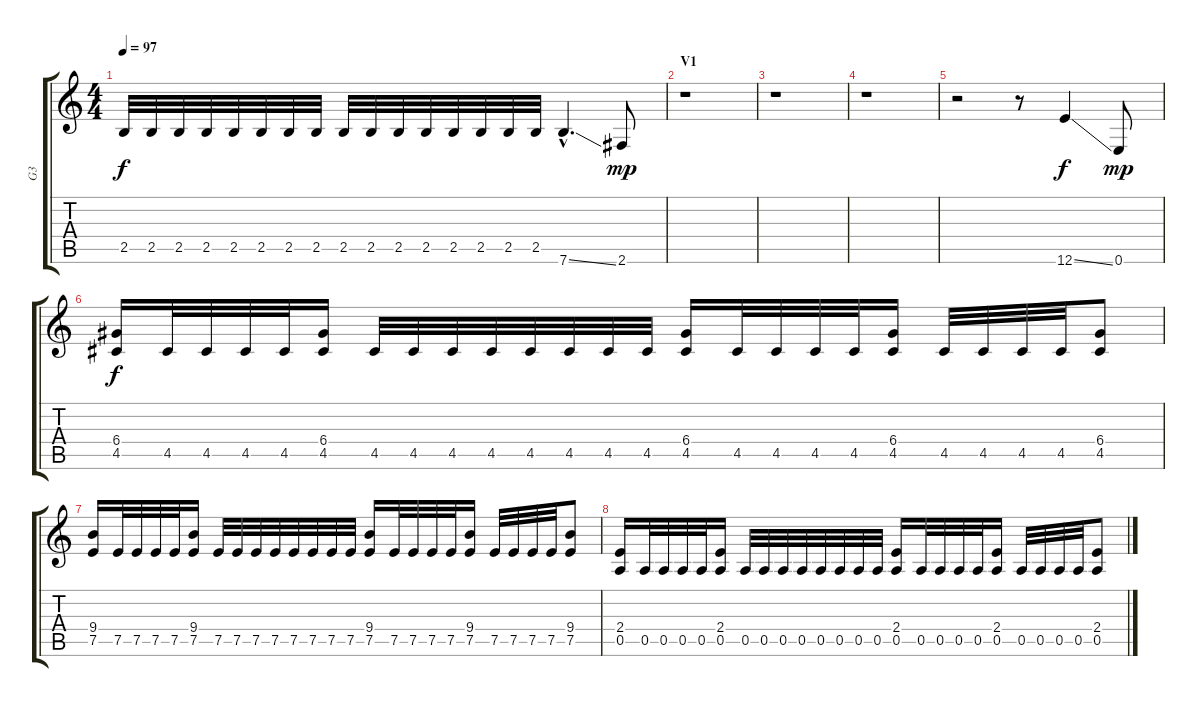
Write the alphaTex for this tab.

\track ("G3" "G3") {instrument overdrivenguitar}
\staff {score tabs}
\tuning (E4 B3 G3 D3 A2 E2) {hide}
\ts (4 4)
\tempo 97
\clef g2
\ks c
2.5.32{dy f} 2.5.32 2.5.32 2.5.32 2.5.32 2.5.32 2.5.32 2.5.32 2.5.32 2.5.32 2.5.32 2.5.32 2.5.32 2.5.32 2.5.32 2.5.32 7.6{ss hac}.4{d} 2.6.8{dy mp} |
\section ("" "V1")
r.1 |
r.1 |
r.1 |
r.2 r.8 12.6{ss}.4{dy f} 0.6.8{dy mp} |
(6.4 4.5).16{dy f} 4.5.32 4.5.32 4.5.32 4.5.32 (6.4 4.5).16 4.5.32 4.5.32 4.5.32 4.5.32 4.5.32 4.5.32 4.5.32 4.5.32 (6.4 4.5).16 4.5.32 4.5.32 4.5.32 4.5.32 (6.4 4.5).16 4.5.32 4.5.32 4.5.32 4.5.32 (6.4 4.5).8 |
(9.4 7.5).16 7.5.32 7.5.32 7.5.32 7.5.32 (9.4 7.5).16 7.5.32 7.5.32 7.5.32 7.5.32 7.5.32 7.5.32 7.5.32 7.5.32 (9.4 7.5).16 7.5.32 7.5.32 7.5.32 7.5.32 (9.4 7.5).16 7.5.32 7.5.32 7.5.32 7.5.32 (9.4 7.5).8 |
(2.4 0.5).16 0.5.32 0.5.32 0.5.32 0.5.32 (2.4 0.5).16 0.5.32 0.5.32 0.5.32 0.5.32 0.5.32 0.5.32 0.5.32 0.5.32 (2.4 0.5).16 0.5.32 0.5.32 0.5.32 0.5.32 (2.4 0.5).16 0.5.32 0.5.32 0.5.32 0.5.32 (2.4 0.5).8
